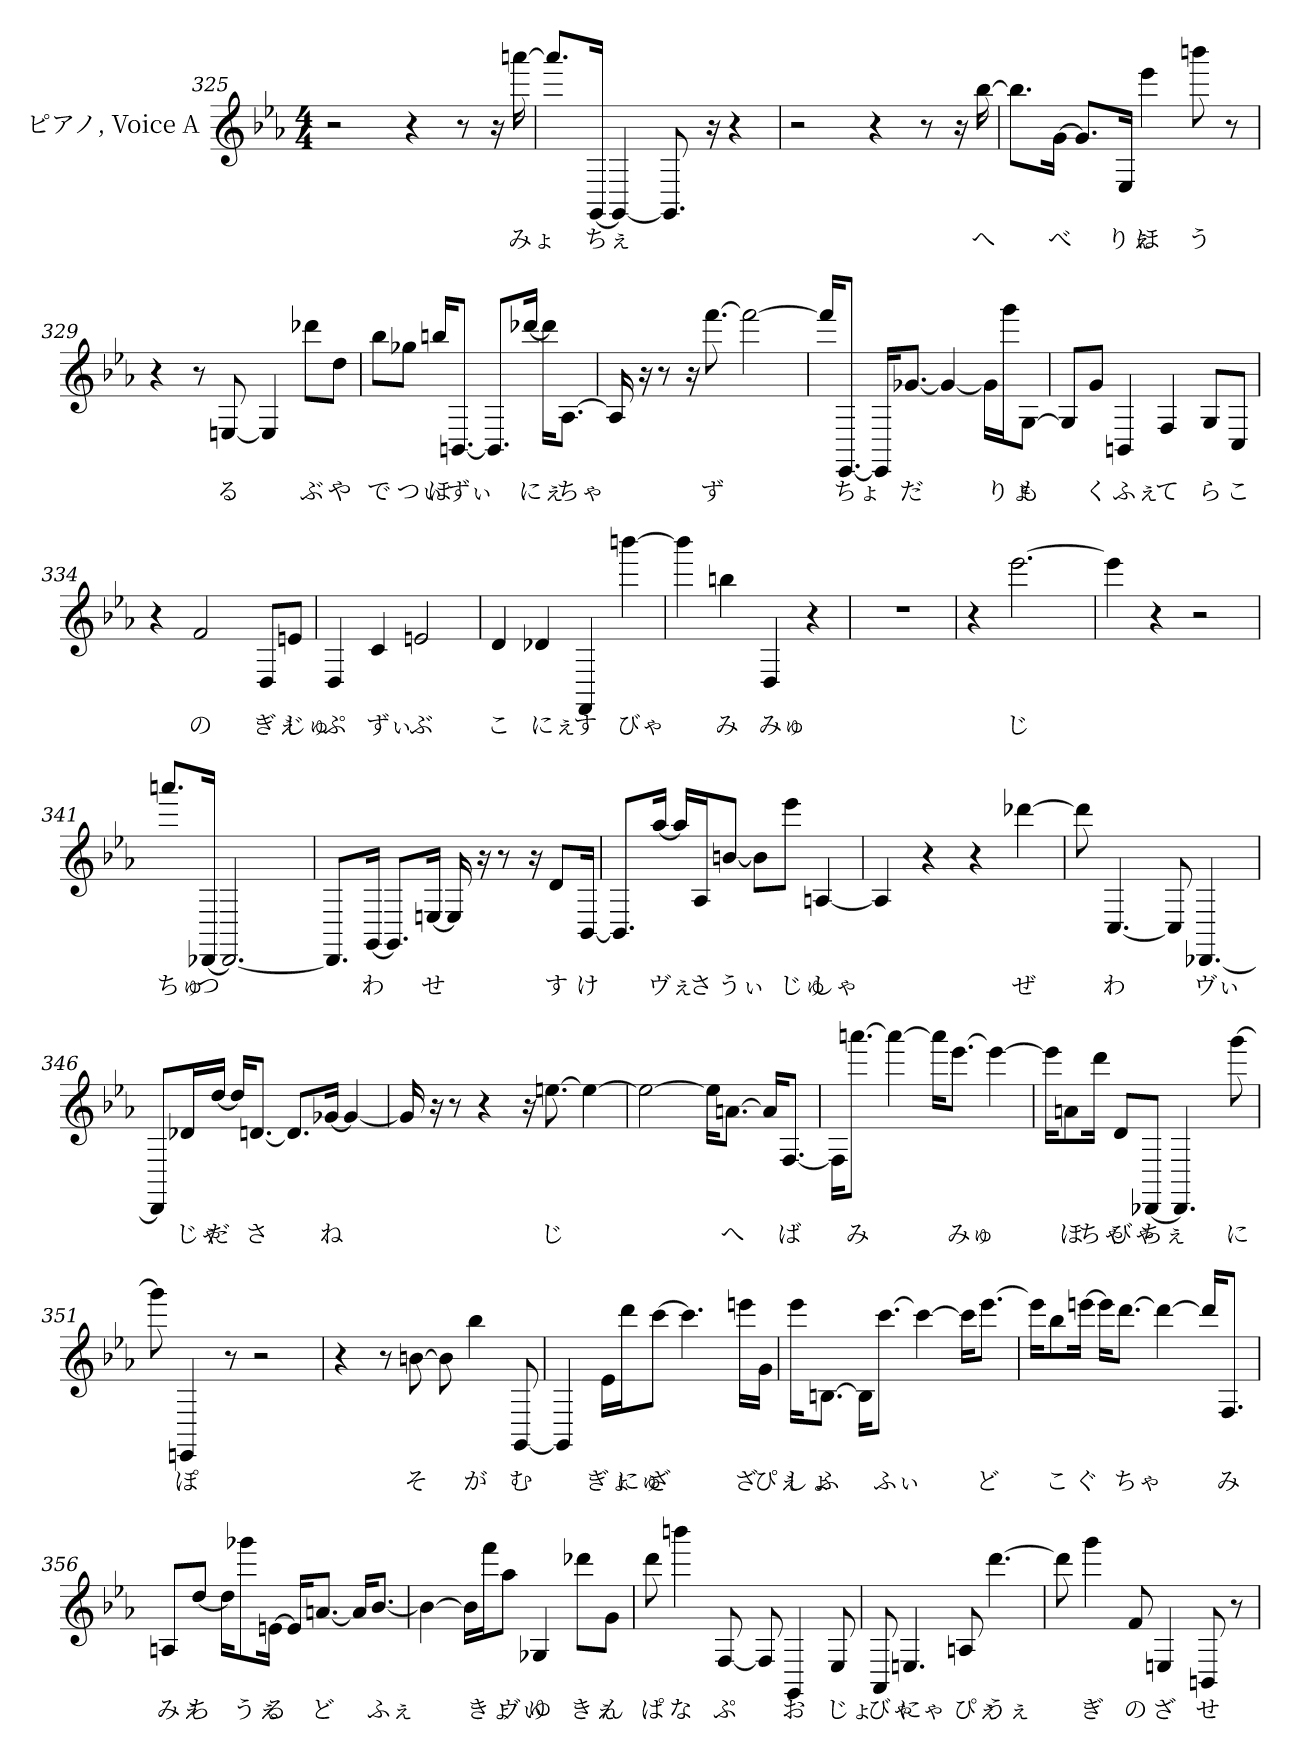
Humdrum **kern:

**kern	**text
*part1	*part1
*staff1	*staff1
*I"ピアノ, Voice A	*
*clefG2	*
*k[b-e-a-]	*
*M4/4	*
=325	=325
2r	.
4r	.
8r	.
16r	.
!	!LO:LY:b
[16aaan\	みょ
=326	=326
8.aaa/L]	.
!	!LO:LY:b
[16GG/Jk	ちぇ
4GG/_	.
8.GG/]	.
16r	.
4r	.
=327	=327
2r	.
4r	.
8r	.
16r	.
!	!LO:LY:b
[16bb-\	へ
!!LO:LB:g=z
=328	=328
8.bb-\L]	.
!	!LO:LY:b
[16g\Jk	べ
8.g/L]	.
!	!LO:LY:b
16E-/Jk	りぇ
!	!LO:LY:b
4eee-\	ほ
!	!LO:LY:b
8bbbn\	う
8r	.
=329	=329
4r	.
8r	.
!	!LO:LY:b
[8En/	る
4E/]	.
!	!LO:LY:b
8ddd-X\L	ぶ
!	!LO:LY:b
8dd\J	や
=330	=330
!	!LO:LY:b
8bb-\L	で
!	!LO:LY:b
8gg-X\J	つぃ
!	!LO:LY:b
16bbn/KL	ほ
!	!LO:LY:b
[8.BBn/J	ずぃ
8.BB/L]	.
!	!LO:LY:b
[16ddd-X/Jk	にぇ
16ddd-\KL]	.
!	!LO:LY:b
[8.A-\J	ちゃ
=331	=331
16A-/]	.
16r	.
8r	.
16r	.
!	!LO:LY:b
[8.fff\	ず
2fff\_	.
!!LO:PB:g=z
=332	=332
16fff/KL]	.
!	!LO:LY:b
[8.EE-/J	ちょ
16EE-/KL]	.
!	!LO:LY:b
[8.g-X/J	だ
4g-/_	.
16g-\LL]	.
!	!LO:LY:b
16ggg\J	りょ
!	!LO:LY:b
[8G\J	も
=333	=333
8G/L]	.
!	!LO:LY:b
8g/J	く
!	!LO:LY:b
4BBn/	ふぇ
!	!LO:LY:b
4F/	て
!	!LO:LY:b
8G/L	ら
!	!LO:LY:b
8C/J	こ
=334	=334
4r	.
!	!LO:LY:b
2f/	の
!	!LO:LY:b
8D/L	ぎぇ
!	!LO:LY:b
8en/J	じゅ
=335	=335
!	!LO:LY:b
4D/	ぷ
!	!LO:LY:b
4c/	ずぃ
!	!LO:LY:b
2en/	ぶ
=336	=336
!	!LO:LY:b
4d/	こ
!	!LO:LY:b
4d-X/	にぇ
!	!LO:LY:b
4FF/	す
!	!LO:LY:b
[4bbbn\	びゃ
=337	=337
4bbb\]	.
!	!LO:LY:b
4bbn\	み
!	!LO:LY:b
4D/	みゅ
4r	.
!!LO:LB:g=z
=338	=338
1r	.
=339	=339
4r	.
!	!LO:LY:b
[2.eee-\	じ
=340	=340
4eee-\]	.
4r	.
2r	.
=341	=341
!	!LO:LY:b
8.aaan/L	ちゅ
!	!LO:LY:b
[16DD-X/Jk	つ
2.DD-/_	.
=342	=342
8.DD-/L]	.
!	!LO:LY:b
[16GG/Jk	わ
8.GG/L]	.
!	!LO:LY:b
[16En/Jk	せ
16E/]	.
16r	.
8r	.
16r	.
!	!LO:LY:b
8d/L	す
!	!LO:LY:b
[16BB-/Jk	け
=343	=343
8.BB-/L]	.
!	!LO:LY:b
[16aa-/Jk	ヴぇ
16aa-/LL]	.
!	!LO:LY:b
16A-/J	さ
!	!LO:LY:b
[8bn/J	うぃ
8b\L]	.
!	!LO:LY:b
8eee-\J	じゅ
!	!LO:LY:b
[4An/	しゃ
=344	=344
4A/]	.
4r	.
4r	.
!	!LO:LY:b
[4ddd-X\	ぜ
!!LO:LB:g=z
=345	=345
8ddd-\]	.
!	!LO:LY:b
[4.C/	わ
8C/]	.
!	!LO:LY:b
[4.DD-X/	ヴぃ
=346	=346
8DD-/L]	.
!	!LO:LY:b
16d-X/L	じゃ
!	!LO:LY:b
[16dd/JJ	だ
16dd/KL]	.
!	!LO:LY:b
[8.dn/J	さ
8.d/L]	.
!	!LO:LY:b
[16g-X/Jk	ね
4g-/_	.
=347	=347
16g-/]	.
16r	.
8r	.
4r	.
16r	.
!	!LO:LY:b
[8.een\	じ
4ee\_	.
=348	=348
2ee\_	.
16ee\KL]	.
!	!LO:LY:b
[8.an\J	へ
16a/KL]	.
!	!LO:LY:b
[8.F/J	ば
=349	=349
16F\KL]	.
!	!LO:LY:b
[8.aaan\J	み
4aaa\_	.
16aaa\KL]	.
!	!LO:LY:b
[8.eee-\J	みゅ
4eee-\_	.
!!LO:LB:g=z
=350	=350
16eee-\KL]	.
!	!LO:LY:b
8an\	ほ
!	!LO:LY:b
16ddd\Jk	ちゃ
!	!LO:LY:b
8d/L	びゃ
!	!LO:LY:b
[8DD-X/J	ちぇ
4.DD-/]	.
!	!LO:LY:b
[8ggg\	に
=351	=351
8ggg\]	.
!	!LO:LY:b
4EEn/	ぽ
8r	.
2r	.
=352	=352
4r	.
8r	.
!	!LO:LY:b
[8bn\	そ
8b\]	.
!	!LO:LY:b
4bb-\	が
!	!LO:LY:b
[8GG/	む
=353	=353
4GG/]	.
!	!LO:LY:b
16e-\LL	ぎょ
!	!LO:LY:b
16ddd\J	にゅ
!	!LO:LY:b
[8ccc\J	ざ
4.ccc\]	.
!	!LO:LY:b
16eeen\LL	ざ
!	!LO:LY:b
16g\JJ	ぴぇ
!!LO:LB:g=z
=354	=354
!	!LO:LY:b
16eee-\KL	しょ
!	!LO:LY:b
[8.Bn\J	ふ
16B\KL]	.
!	!LO:LY:b
[8.ccc\J	ふぃ
4ccc\_	.
16ccc\KL]	.
!	!LO:LY:b
[8.eee-\J	ど
=355	=355
16eee-\KL]	.
!	!LO:LY:b
8bb-\	こ
!	!LO:LY:b
[16eeen\Jk	ぐ
16eee\KL]	.
!	!LO:LY:b
[8.ddd\J	ちゃ
4ddd\_	.
16ddd/KL]	.
!	!LO:LY:b
8.F/J	み
=356	=356
!	!LO:LY:b
8An/L	みぇ
!	!LO:LY:b
[8dd/J	ち
16dd\KL]	.
!	!LO:LY:b
8ggg-X\	うぇ
!	!LO:LY:b
[16en\Jk	る
16e/KL]	.
!	!LO:LY:b
[8.an/J	ど
16a/KL]	.
!	!LO:LY:b
[8.b-/J	ふぇ
=357	=357
4b-\_	.
16b-\LL]	.
!	!LO:LY:b
16fff\J	きょ
!	!LO:LY:b
8aa-\J	ヴぃ
!	!LO:LY:b
4G-X/	ゆ
!	!LO:LY:b
8ddd-X\L	きぇ
!	!LO:LY:b
8g\J	ん
!!LO:LB:g=z
=358	=358
!	!LO:LY:b
8ddd\	ぱ
!	!LO:LY:b
4bbbn\	な
!	!LO:LY:b
[8F/	ぷ
8F/]	.
!	!LO:LY:b
4GG/	お
!	!LO:LY:b
8E-/	じょ
=359	=359
!	!LO:LY:b
8AA-/	びゃ
!	!LO:LY:b
4.En/	にゃ
!	!LO:LY:b
8An/	ぴぇ
!	!LO:LY:b
[4.ddd\	うぇ
=360	=360
8ddd\]	.
!	!LO:LY:b
4ggg\	ぎ
!	!LO:LY:b
8f/	の
!	!LO:LY:b
4En/	ざ
!	!LO:LY:b
8BBn/	せ
8r	.
=	=
*-	*-
